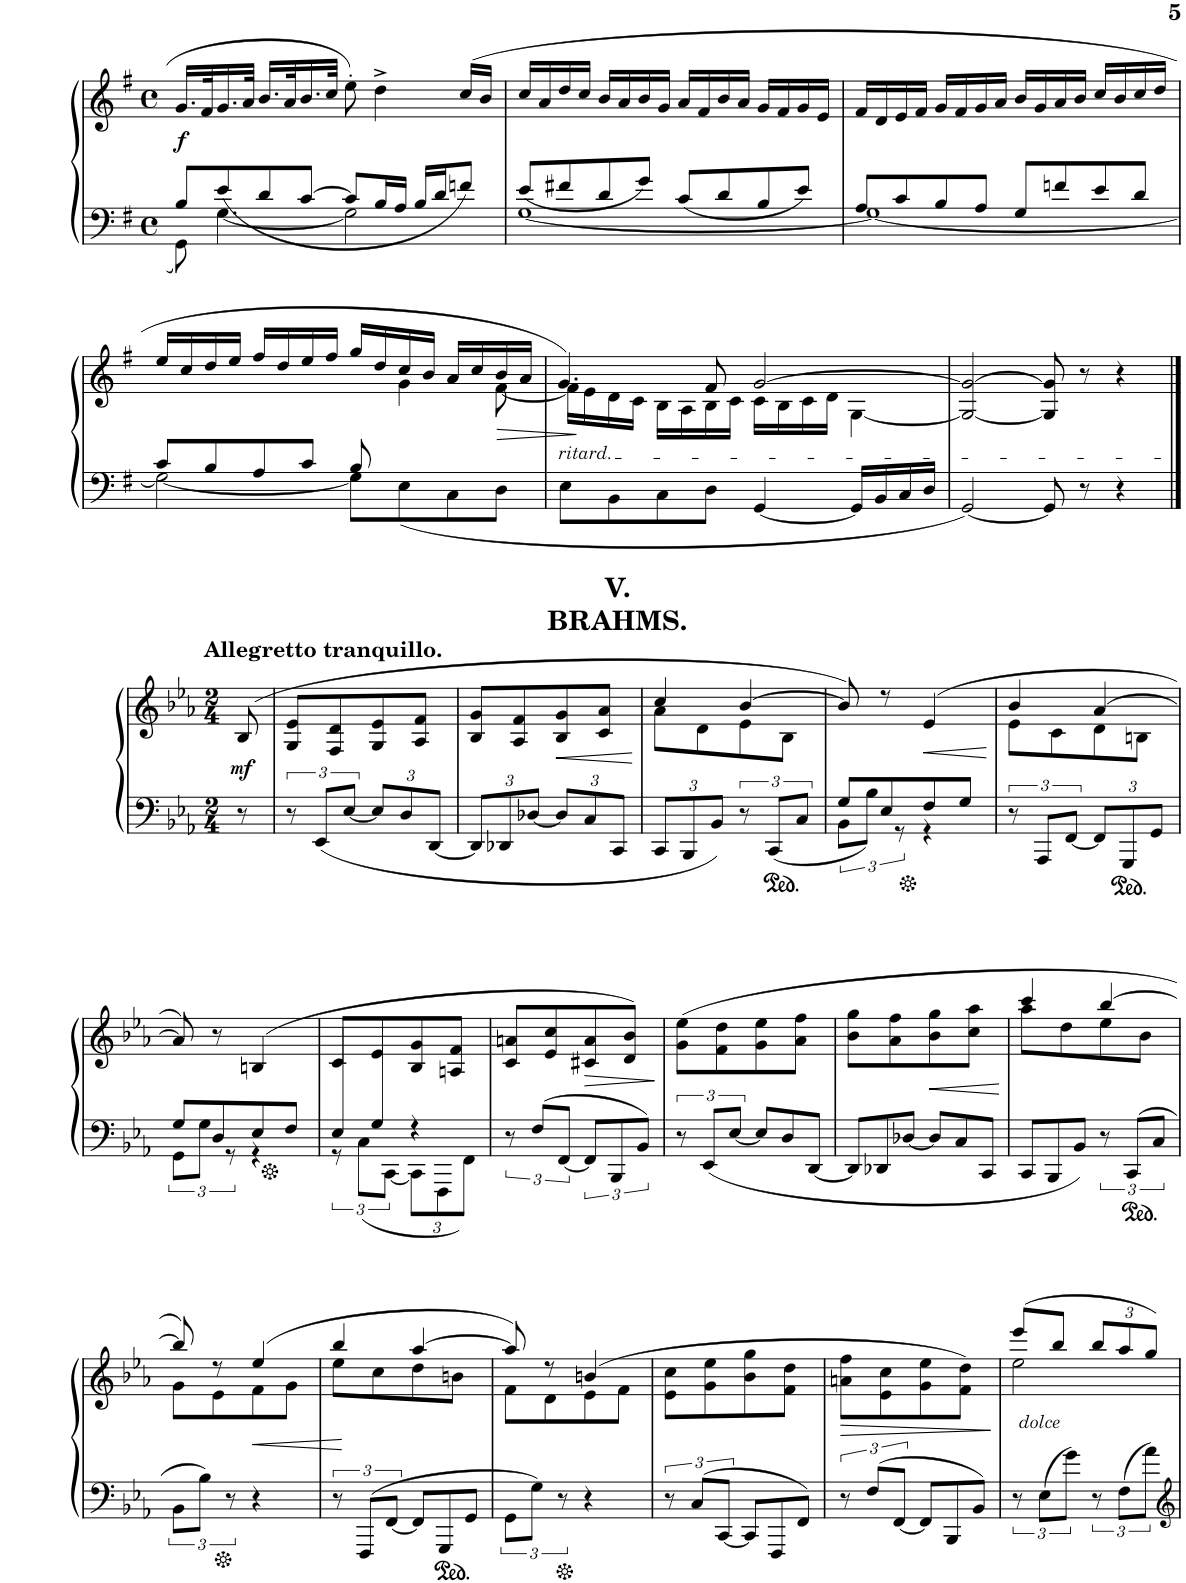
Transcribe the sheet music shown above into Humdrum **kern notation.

**kern	**kern	**dynam
*part1	*part1	*part1
*staff2	*staff1	*staff1/2
*I"Piano	*	*
*I'P-no	*	*
!!LO:PB:g=z
*clefF4	*clefG2	*
*k[f#]	*k[f#]	*
*M4/4	*M4/4	*
*met(c)	*met(c)	*
=13	=13	=13
*^	*	*
!	!	!	!LO:DY:b
8B/L	8GG\	16.g/LL	f
.	.	32f#/K	.
8e/	[<4.G\	16.g/	.
.	.	32a/JJk	.
8d/	.	16.b/LL	.
.	.	32a/K	.
[8c/J	.	16.b/	.
.	.	32cc/JJk	.
8c/L]	2G\]	8ee'>\	.
16B/L	.	4dd^>\	.
16A/JJ	.	.	.
16B/LL	.	.	.
16d/J	.	.	.
8fn/J	.	(16cc/LL	.
.	.	16b/JJ	.
=14	=14	=14	=14
8e/L	[<1G	16cc/LL	.
.	.	16a/	.
8f#X/	.	16dd/	.
.	.	16cc/JJ	.
8d/	.	16b/LL	.
.	.	16a/	.
8g/J	.	16b/	.
.	.	16g/JJ	.
8c/L	.	16a/LL	.
.	.	16f#/	.
8d/	.	16b/	.
.	.	16a/JJ	.
8B/	.	16g/LL	.
.	.	16f#/	.
8e/J	.	16g/	.
.	.	16e/JJ	.
=15	=15	=15	=15
8A/L	1G_	16f#/LL	.
.	.	16d/	.
8c/	.	16e/	.
.	.	16f#/JJ	.
8B/	.	16g/LL	.
.	.	16f#/	.
8A/J	.	16g/	.
.	.	16a/JJ	.
8G/L	.	16b/LL	.
.	.	16g/	.
8fn/	.	16a/	.
.	.	16b/JJ	.
8e/	.	16cc/LL	.
.	.	16b/	.
8d/J	.	16cc/	.
.	.	16dd/JJ	.
!!LO:LB:g=z
=16	=16	=16	=16
*	*	*^	*
8c/L	2G\_	16ee/LL	8ryy	.
.	.	16cc/	.	.
*	*	*v	*v	*
8B/	.	16dd/	.
.	.	16ee/JJ	.
8A/	.	16ff#/LL	.
.	.	16dd/	.
8c/J	.	16ee/	.
.	.	16ff#/JJ	.
8B/	8G\L]	16gg/LL	.
.	.	16dd/	.
*	*	*^	*
4.ryy	8E\	16cc/	4g\	.
.	.	16b/JJ	.	.
.	8C\	16a/LL	.	.
.	.	16cc/	.	.
!	!	!	!	!LO:HP:b
.	8D\J	16b/	[8f#\	>
.	.	16a/JJ	.	.
*v	*v	*	*	*
=17	=17	=17	=17
!LO:TX:a:i:t=ritard.	!	!	!
8E\L	4.g/)	16f#\LL]	.
.	.	16e\	]
8BB\	.	16d\	.
.	.	16c\JJ	.
8C\	.	16B\LL	.
.	.	16A\	.
8D\J	8f#/	16B\	.
.	.	16c\JJ	.
[4GG/	[2g/	16c\LL	.
.	.	16B\	.
.	.	16c\	.
.	.	16d\JJ	.
16GG/LL]	.	[4G\	.
16BB/	.	.	.
16C/	.	.	.
16D/JJ	.	.	.
*	*v	*v	*
=18	=18	=18
[2GG/	2G/_ 2g/_	.
8GG/]	8G/] 8g/]	.
8r	8r	.
4r	4r	.
!!LO:LB:g=z
==1	==1	==1
*k[b-e-a-]	*k[b-e-a-]	*
*M2/4	*M2/4	*
!	!LO:TX:a:B:t=Allegretto tranquillo.	!
!	!	!LO:DY:b
8r	(>8B-/	mf
=2	=2	=2
!	!LO:TX:a:B:t=V.	!
!	!LO:TX:a:t=BRAHMS.	!
12r	8G/ 8e-/L	.
12EE-/L	.	.
.	8F/ 8d/	.
[12E-/J	.	.
*Xbrackettup	*	*
12E-/L]	8G/ 8e-/	.
12D/	.	.
.	8A-/ 8f/J	.
[12DD/J	.	.
=3	=3	=3
12DD/L]	8B-/ 8g/L	.
12DD-X/	.	.
.	8A-/ 8f/	.
[12D-X/J	.	.
!	!	!LO:HP:b
12D-/L]	8B-/ 8g/	<
12C/	.	.
.	8c/ 8a-/J	.
12CC/J	.	.
.	.	[
=4	=4	=4
*	*^	*
12CC/L	4cc/	8a-\L	.
12BBB-/	.	.	.
.	.	8d\	.
12BB-/J	.	.	.
*brackettup	*	*	*
12r	[4b-/	8e-\	.
12CC/L	.	.	.
.	.	8B-\J	.
12C/J	.	.	.
*	*v	*v	*
=5	=5	=5
*^	*	*
8G/L	12BB-\L	8b-/])	.
.	12B-\J	.	.
8E-/	.	8r	.
.	12rGG	.	.
!	!	!	!LO:HP:b
8F/	4rGG	(4e-/	<
8G/J	.	.	.
*v	*v	*	*
.	.	[
=6	=6	=6
*	*^	*
12r	4b-/	8e-\L	.
12AAA-/L	.	.	.
.	.	8c\	.
[12FF/J	.	.	.
*Xbrackettup	*	*	*
12FF/L]	[4a-/	8d\	.
12GGG/	.	.	.
.	.	8Bn\J	.
12GG/J	.	.	.
*	*v	*v	*
!!LO:LB:g=z
=7	=7	=7
*^	*	*
*	*brackettup	*	*
8G/L	12GG\L	8a-/])	.
.	12G\J	.	.
8D/	.	8r	.
.	12r	.	.
8E-/	4r	(>4Bn/	.
8F/J	.	.	.
=8	=8	=8	=8
8E-/	12r	8c/L	.
.	12C\L	.	.
8G/	.	8e-/	.
.	[12CC\J	.	.
*	*Xbrackettup	*	*
4r	12CC\L]	8B-/ 8g/	.
.	12FFF\	.	.
.	.	8An/ 8f/J	.
.	12FF\J	.	.
*v	*v	*	*
=9	=9	=9
*brackettup	*	*
12r	8c/ 8an/L	.
12F/L	.	.
.	8e-/ 8cc/	.
[12FF/J	.	.
!	!	!LO:HP:b
12FF/L]	8c#X/ 8a/	>
12BBB-/	.	.
.	8d/ 8b-/J)	.
12BB-/J	.	.
.	.	]
=10	=10	=10
12r	(8g\ 8ee-\L	.
12EE-/L	.	.
.	8f\ 8dd\	.
[12E-/J	.	.
12E-/L]	8g\ 8ee-\	.
12D/	.	.
.	8a-\ 8ff\J	.
[12DD/J	.	.
=11	=11	=11
12DD/L]	8b-\ 8gg\L	.
12DD-X/	.	.
.	8a-\ 8ff\	.
[12D-X/J	.	.
!	!	!LO:HP:b
12D-/L]	8b-\ 8gg\	<
12C/	.	.
.	8cc\ 8aa-\J	.
12CC/J	.	.
.	.	[
=12	=12	=12
*Xbrackettup	*	*
*	*^	*
12CC/L	4ccc/	8aa-\L	.
12BBB-/	.	.	.
.	.	8dd\	.
12BB-/J	.	.	.
*brackettup	*	*	*
12r	[4bb-/	8ee-\	.
12CC/L	.	.	.
.	.	8b-\J	.
12C/J	.	.	.
!!LO:LB:g=z	!!
=13	=13	=13	=13
12BB-\L	8bb-/])	8g\L	.
12B-\J	.	.	.
.	8r	8e-\	.
12r	.	.	.
!	!	!	!LO:HP:b
4r	(4ee-/	8f\	<
.	.	8g\J	.
=14	=14	=14	=14
12r	4bb-/	8ee-\L	.
12FFF/L	.	.	.
.	.	8cc\	[
[12FF/J	.	.	.
12FF/L]	[4aa-/	8dd\	.
12GGG/	.	.	.
.	.	8bn\J	.
12GG/J	.	.	.
=15	=15	=15	=15
12GG\L	8aa-/])	8f\L	.
12G\J	.	.	.
.	8r	8d\	.
12r	.	.	.
4r	(4bn/	8e-\	.
.	.	8f\J	.
*	*v	*v	*
=16	=16	=16
12r	8e-\ 8cc\L	.
12C/L	.	.
.	8g\ 8ee-\	.
[12CC/J	.	.
12CC/L]	8b-\ 8gg\	.
12FFF/	.	.
.	8f\ 8dd\J	.
12FF/J	.	.
=17	=17	=17
!	!	!LO:HP:b
12r	8an\ 8ff\L	>
12F/L	.	.
.	8e-\ 8cc\	.
[12FF/J	.	.
12FF/L]	8g\ 8ee-\	.
12BBB-/	.	.
.	8f\ 8dd\J)	.
12BB-/J	.	.
.	.	]
=18	=18	=18
*	*^	*
12r	(8eee-/L	2ee-\	.
!LO:TX:a:i:t=dolce	!	!	!
12E-\L	.	.	.
.	8bb-/J	.	.
12g\J	.	.	.
*	*Xbrackettup	*	*
12r	12bb-/L	.	.
12F\L	12aa-/	.	.
12a-\J	12gg/J)	.	.
*	*v	*v	*
=	=	=
*-	*-	*-
